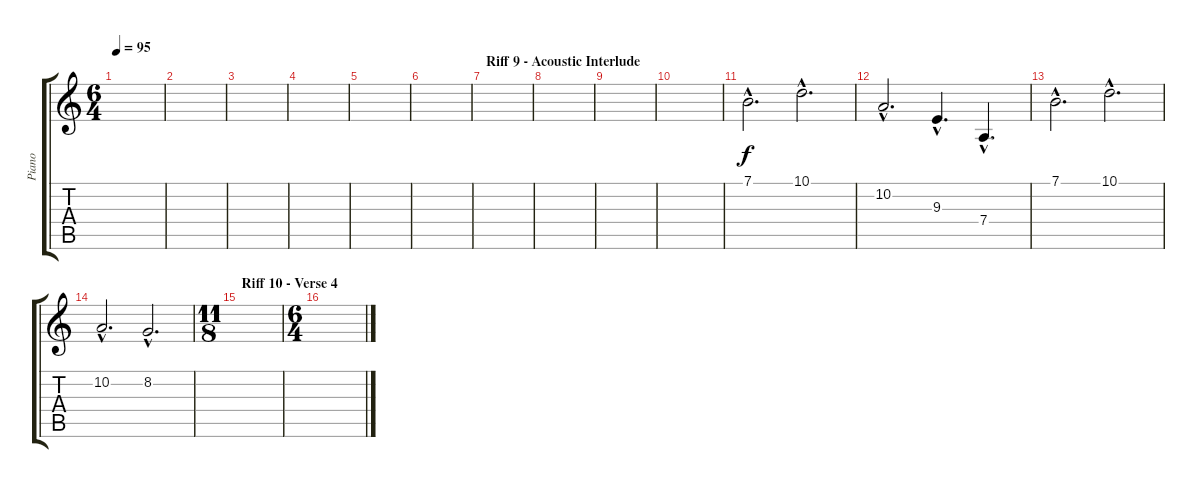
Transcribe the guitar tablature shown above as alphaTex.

\track ("Piano" "Piano") {instrument acousticgrandpiano}
\staff {score tabs}
\tuning (E4 B3 G3 D3 A2 E2) {hide}
\ts (6 4)
\tempo 95
\clef g2
\ks c
|
|
|
|
|
|
\section ("" "Riff 9 - Acoustic Interlude")
|
|
|
|
7.1{hac}.2{d} 10.1{hac}.2{d} |
10.2{hac}.2{d} 9.3{hac}.4{d} 7.4{hac}.4{d} |
7.1{hac}.2{d} 10.1{hac}.2{d} |
10.2{hac}.2{d} 8.2{hac}.2{d} |
\ts (11 8)
\section ("" "Riff 10 - Verse 4")
|
\ts (6 4)
